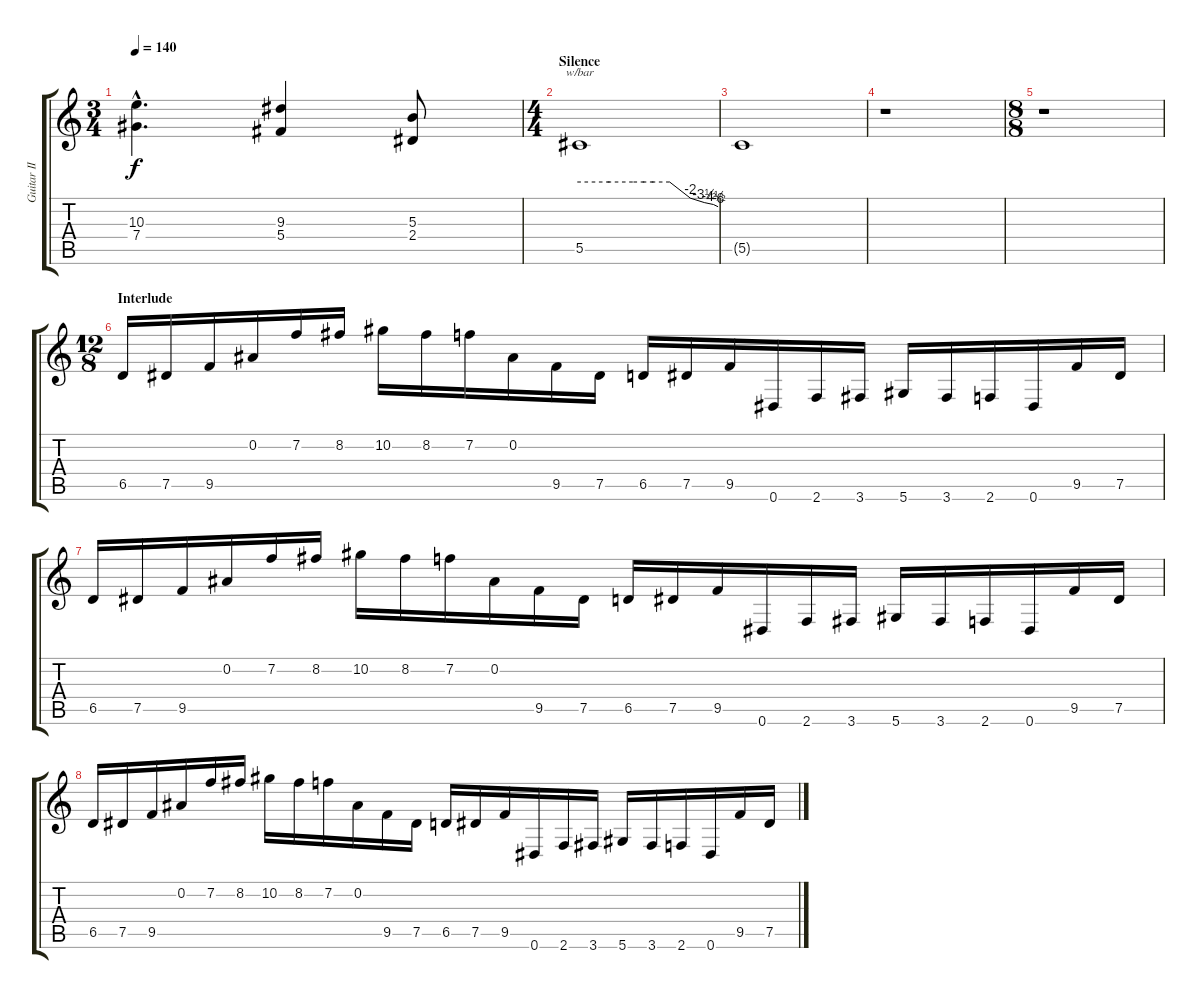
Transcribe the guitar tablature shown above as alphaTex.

\track ("Guitar II / Solos" "Guitar II ") {instrument overdrivenguitar}
\staff {score tabs}
\tuning (Eb4 Bb3 Gb3 Db3 Ab2 Eb2) {hide}
\ts (3 4)
\tempo 140
\clef g2
\ks c
(10.3{hac} 7.4{hac}).4{d dy f balance 12} (9.3 5.4).4 (5.3 2.4).8 |
\ts (4 4)
\section ("" "Silence")
5.5.1{tbe (custom default 0 0 13 0 23 0 28 0 32 0 39 0 48 -8 54 -14 58 -18 60 -24) balance 8} |
5.5{t}.1 |
r.1 |
\ts (8 8)
r.1 |
\ts (12 8)
\section ("" "Interlude")
6.5.16{volume 15} 7.5.16 9.5.16 0.2.16 7.2.16 8.2.16 10.2.16 8.2.16 7.2.16 0.2.16 9.5.16 7.5.16 6.5.16 7.5.16 9.5.16 0.6.16 2.6.16 3.6.16 5.6.16 3.6.16 2.6.16 0.6.16 9.5.16 7.5.16 |
6.5.16 7.5.16 9.5.16 0.2.16 7.2.16 8.2.16 10.2.16 8.2.16 7.2.16 0.2.16 9.5.16 7.5.16 6.5.16 7.5.16 9.5.16 0.6.16 2.6.16 3.6.16 5.6.16 3.6.16 2.6.16 0.6.16 9.5.16 7.5.16 |
6.5.16{volume 14} 7.5.16 9.5.16 0.2.16 7.2.16 8.2.16 10.2.16 8.2.16 7.2.16 0.2.16 9.5.16 7.5.16 6.5.16 7.5.16 9.5.16 0.6.16 2.6.16 3.6.16 5.6.16 3.6.16 2.6.16 0.6.16 9.5.16 7.5.16
